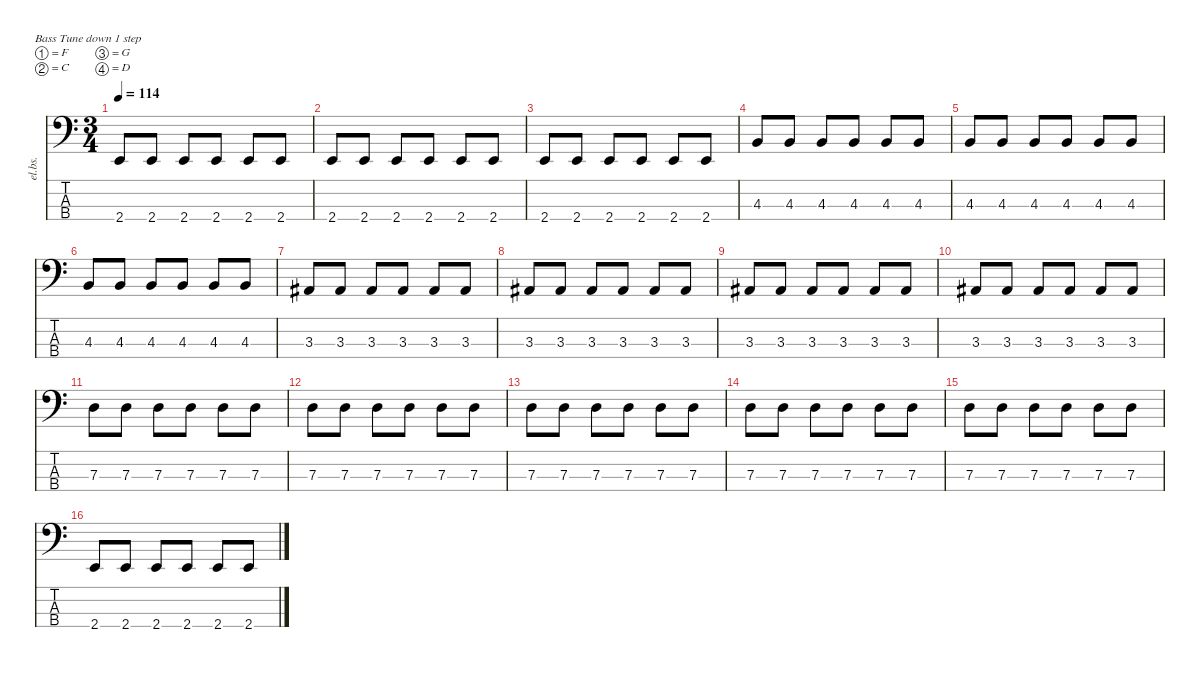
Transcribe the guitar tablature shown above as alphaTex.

\defaultSystemsLayout 4
\hideDynamics
\bracketExtendMode nobrackets
\otherSystemsTrackNameOrientation horizontal
\track ("Bass" "el.bs.") {instrument electricbassfinger}
\staff {score tabs}
\tuning (F2 C2 G1 D1)
\ts (3 4)
\tempo 114
\clef f4
\ks c
2.4.8{dy f} 2.4.8 2.4.8 2.4.8 2.4.8 2.4.8 |
2.4.8 2.4.8 2.4.8 2.4.8 2.4.8 2.4.8 |
2.4.8 2.4.8 2.4.8 2.4.8 2.4.8 2.4.8 |
4.3.8 4.3.8 4.3.8 4.3.8 4.3.8 4.3.8 |
4.3.8 4.3.8 4.3.8 4.3.8 4.3.8 4.3.8 |
4.3.8 4.3.8 4.3.8 4.3.8 4.3.8 4.3.8 |
3.3{acc #}.8 3.3{acc #}.8 3.3{acc #}.8 3.3{acc #}.8 3.3{acc #}.8 3.3{acc #}.8 |
3.3{acc #}.8 3.3{acc #}.8 3.3{acc #}.8 3.3{acc #}.8 3.3{acc #}.8 3.3{acc #}.8 |
3.3{acc #}.8 3.3{acc #}.8 3.3{acc #}.8 3.3{acc #}.8 3.3{acc #}.8 3.3{acc #}.8 |
3.3{acc #}.8 3.3{acc #}.8 3.3{acc #}.8 3.3{acc #}.8 3.3{acc #}.8 3.3{acc #}.8 |
7.3.8 7.3.8 7.3.8 7.3.8 7.3.8 7.3.8 |
7.3.8 7.3.8 7.3.8 7.3.8 7.3.8 7.3.8 |
7.3.8 7.3.8 7.3.8 7.3.8 7.3.8 7.3.8 |
7.3.8 7.3.8 7.3.8 7.3.8 7.3.8 7.3.8 |
7.3.8 7.3.8 7.3.8 7.3.8 7.3.8 7.3.8 |
2.4.8 2.4.8 2.4.8 2.4.8 2.4.8 2.4.8
